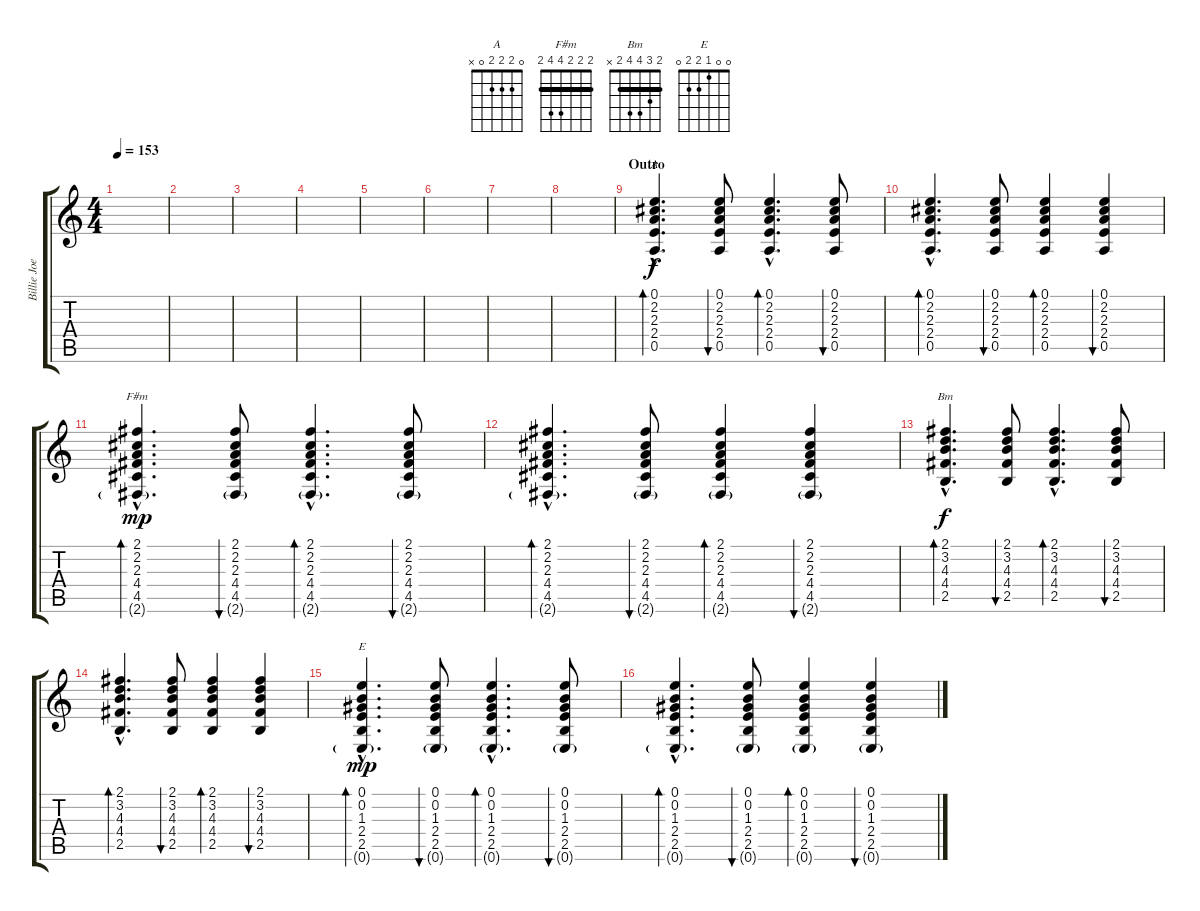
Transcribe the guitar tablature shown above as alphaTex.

\track ("Billie Joe Armstrong (Acoustic Guitar 2)" "Billie Joe") {instrument acousticguitarsteel}
\staff {score tabs}
\tuning (E4 B3 G3 D3 A2 E2) {hide}
\chord ("A" 0 2 2 2 0 x)
\chord ("F#m" 2 2 2 4 4 2) {barre 2}
\chord ("Bm" 2 3 4 4 2 x) {barre 2}
\chord ("E" 0 0 1 2 2 0)
\ts (4 4)
\tempo 153
\clef g2
\ks c
|
|
|
|
|
|
|
|
\section ("" "Outro")
(0.1{hac} 2.2{hac} 2.3{hac} 2.4{hac} 0.5{hac}).4{d bd 60 ch "A" dy f} (0.1 2.2 2.3 2.4 0.5).8{bu 60} (0.1{hac} 2.2{hac} 2.3{hac} 2.4{hac} 0.5{hac}).4{d bd 60} (0.1 2.2 2.3 2.4 0.5).8{bu 60} |
(0.1{hac} 2.2{hac} 2.3{hac} 2.4{hac} 0.5{hac}).4{d bd 60} (0.1 2.2 2.3 2.4 0.5).8{bu 60} (0.1 2.2 2.3 2.4 0.5).4{bd 60} (0.1 2.2 2.3 2.4 0.5).4{bu 60} |
(2.1{hac} 2.2{hac} 2.3{hac} 4.4{hac} 4.5{hac} 2.6{g hac}).4{d bd 60 ch "F#m" dy mp} (2.1 2.2 2.3 4.4 4.5 2.6{g}).8{bu 60} (2.1{hac} 2.2{hac} 2.3{hac} 4.4{hac} 4.5{hac} 2.6{g hac}).4{d bd 60} (2.1 2.2 2.3 4.4 4.5 2.6{g}).8{bu 60} |
(2.1{hac} 2.2{hac} 2.3{hac} 4.4{hac} 4.5{hac} 2.6{g hac}).4{d bd 60} (2.1 2.2 2.3 4.4 4.5 2.6{g}).8{bu 60} (2.1 2.2 2.3 4.4 4.5 2.6{g}).4{bd 60} (2.1 2.2 2.3 4.4 4.5 2.6{g}).4{bu 60} |
(2.1{hac} 3.2{hac} 4.3{hac} 4.4{hac} 2.5{hac}).4{d bd 60 ch "Bm" dy f} (2.1 3.2 4.3 4.4 2.5).8{bu 60} (2.1{hac} 3.2{hac} 4.3{hac} 4.4{hac} 2.5{hac}).4{d bd 60} (2.1 3.2 4.3 4.4 2.5).8{bu 60} |
(2.1{hac} 3.2{hac} 4.3{hac} 4.4{hac} 2.5{hac}).4{d bd 60} (2.1 3.2 4.3 4.4 2.5).8{bu 60} (2.1 3.2 4.3 4.4 2.5).4{bd 60} (2.1 3.2 4.3 4.4 2.5).4{bu 60} |
(0.1{hac} 0.2{hac} 1.3{hac} 2.4{hac} 2.5{hac} 0.6{g hac}).4{d bd 60 ch "E" dy mp} (0.1 0.2 1.3 2.4 2.5 0.6{g}).8{bu 60} (0.1{hac} 0.2{hac} 1.3{hac} 2.4{hac} 2.5{hac} 0.6{g hac}).4{d bd 60} (0.1 0.2 1.3 2.4 2.5 0.6{g}).8{bu 60} |
(0.1{hac} 0.2{hac} 1.3{hac} 2.4{hac} 2.5{hac} 0.6{g hac}).4{d bd 60} (0.1 0.2 1.3 2.4 2.5 0.6{g}).8{bu 60} (0.1 0.2 1.3 2.4 2.5 0.6{g}).4{bd 60} (0.1 0.2 1.3 2.4 2.5 0.6{g}).4{bu 60}
